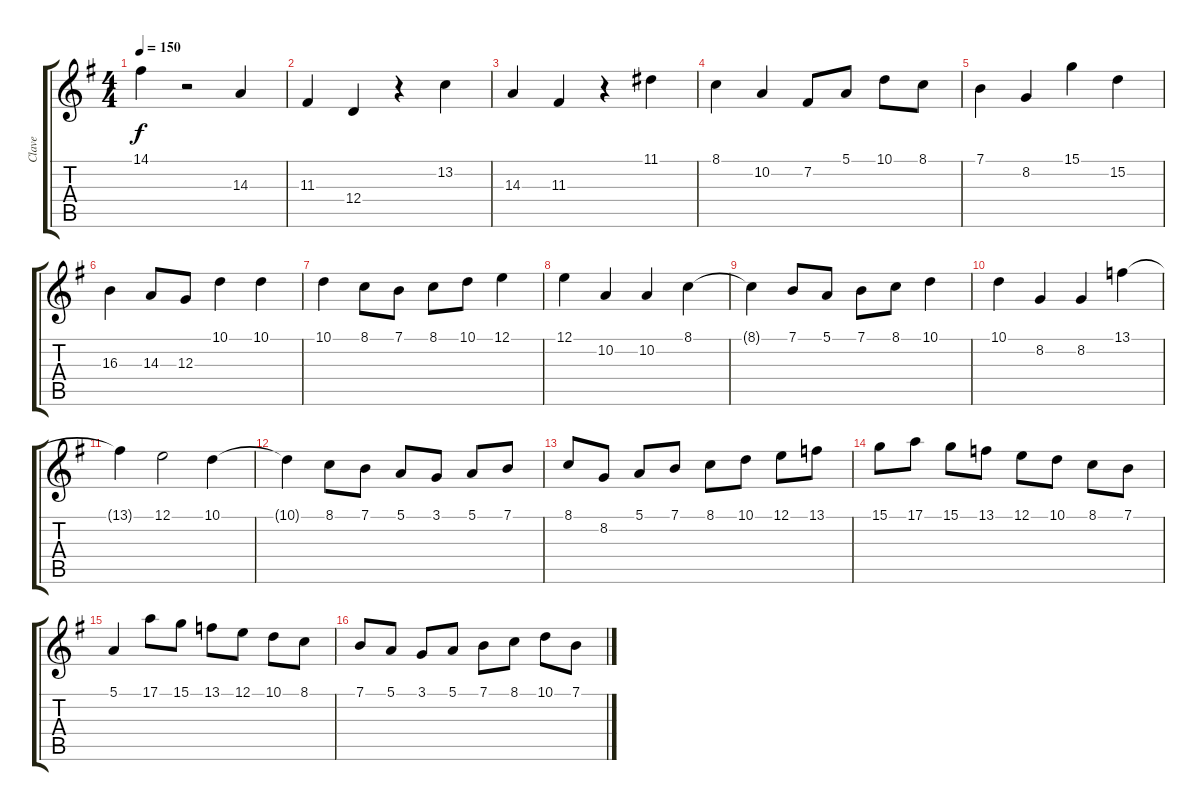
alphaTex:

\track ("Clave" "Clave") {instrument harpsichord}
\staff {score tabs}
\tuning (E4 B3 G3 D3 A2 E2) {hide}
\ts (4 4)
\tempo 150
\clef g2
\ks g
14.1.4{dy f} r.2 14.3.4 |
11.3.4 12.4.4 r.4 13.2.4 |
14.3.4 11.3.4 r.4 11.1.4 |
8.1.4 10.2.4 7.2.8 5.1.8 10.1.8 8.1.8 |
7.1.4 8.2.4 15.1.4 15.2.4 |
16.3.4 14.3.8 12.3.8 10.1.4 10.1.4 |
10.1.4 8.1.8 7.1.8 8.1.8 10.1.8 12.1.4 |
12.1.4 10.2.4 10.2.4 8.1.4 |
8.1{t}.4 7.1.8 5.1.8 7.1.8 8.1.8 10.1.4 |
10.1.4 8.2.4 8.2.4 13.1.4 |
13.1{t}.4 12.1.2 10.1.4 |
10.1{t}.4 8.1.8 7.1.8 5.1.8 3.1.8 5.1.8 7.1.8 |
8.1.8 8.2.8 5.1.8 7.1.8 8.1.8 10.1.8 12.1.8 13.1.8 |
15.1.8 17.1.8 15.1.8 13.1.8 12.1.8 10.1.8 8.1.8 7.1.8 |
5.1.4 17.1.8 15.1.8 13.1.8 12.1.8 10.1.8 8.1.8 |
7.1.8 5.1.8 3.1.8 5.1.8 7.1.8 8.1.8 10.1.8 7.1.8
